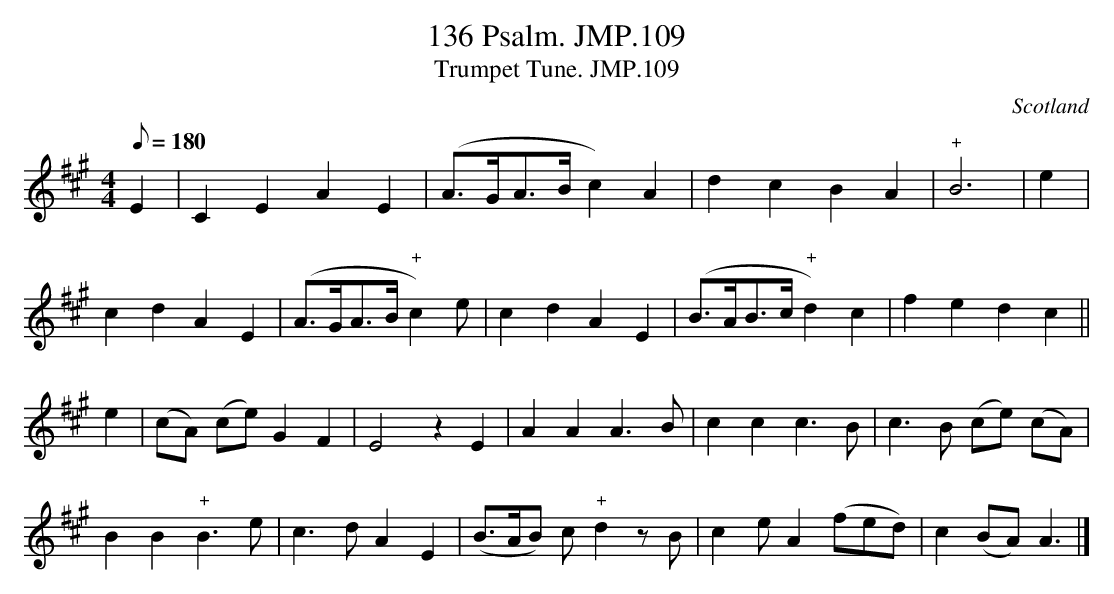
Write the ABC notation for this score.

X:1
T:136 Psalm. JMP.109
T:Trumpet Tune. JMP.109
M:4/4
L:1/8
Q:180
O:Scotland
notC:"or Trumpet Tune."
K:A major
E2 | C2E2A2E2 | (A>GA>B c2) A2 | d2c2B2A2 | "+"B6 |e2 |!
c2 d2 A2 E2 |  (A>GA>B "+"c2) e |c2d2A2E2 |\
(B>AB>c "+"d2) c2 |f2e2d2c2 ||!
e2 | (cA) (ce)G2F2 | E4 z2E2 | A2A2A3B | c2c2c3B |\
c3B (ce) (cA) |!
B2B2"+"B3e | c3d A2E2 | (B>AB) c "+"d2 zB |\
c2eA2 (fed) | c2 (BA) A3 |]
